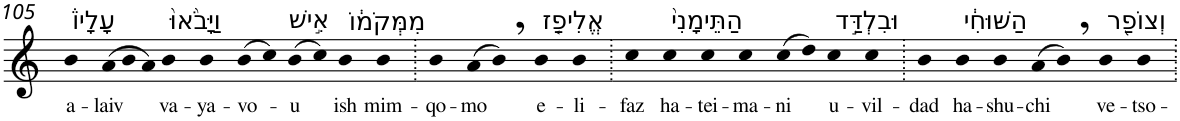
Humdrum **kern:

**kern	**text
*part1	*part1
*staff1	*staff1
*I"Piano	*
*I'Pno	*
!!LO:PB:g=z
*clefG2	*
*k[]	*
=105	=105
!LO:TX:a:t=עָלָיו֒	!
!	!LO:LY:b
4b	a-
*Xtuplet	*
!	!LO:LY:b
(12a	-laiv
12b	.
12a)	.
!LO:TX:a:t=וַיָּבֹ֙אוּ֙	!
!	!LO:LY:b
4b	va-
!	!LO:LY:b
4b	-ya-
!	!LO:LY:b
(8b	-vo-
8cc)	.
!	!LO:LY:b
(8b	-u
8cc)	.
!LO:TX:a:t=אִ֣ישׁ	!
!	!LO:LY:b
4b	ish
!LO:TX:a:t=מִמְּקֹמ֔וֹ	!
!	!LO:LY:b
4b	mim-
=106.	=106.
!	!LO:LY:b
4b	-qo-
!	!LO:LY:b
(8a	-mo
8b,)	.
!LO:TX:a:t=אֱלִיפַ֤ז	!
!	!LO:LY:b
4b	e-
!	!LO:LY:b
4b	-li-
=107.	=107.
!	!LO:LY:b
4cc	-faz
!LO:TX:a:t=הַתֵּימָנִי֙	!
!	!LO:LY:b
4cc	ha-
!	!LO:LY:b
4cc	-tei-
!	!LO:LY:b
4cc	-ma-
!	!LO:LY:b
(8cc	-ni
8dd)	.
!LO:TX:a:t=וּבִלְדַּ֣ד	!
!	!LO:LY:b
4cc	u-
!	!LO:LY:b
4cc	-vil-
=108.	=108.
!	!LO:LY:b
4b	-dad
!LO:TX:a:t=הַשּׁוּחִ֔י	!
!	!LO:LY:b
4b	ha-
!	!LO:LY:b
4b	-shu-
!	!LO:LY:b
(8a	-chi
8b,)	.
!LO:TX:a:t=וְצוֹפַ֖ר	!
!	!LO:LY:b
4b	ve-
!	!LO:LY:b
4b	-tso-
=.	=.
*-	*-
